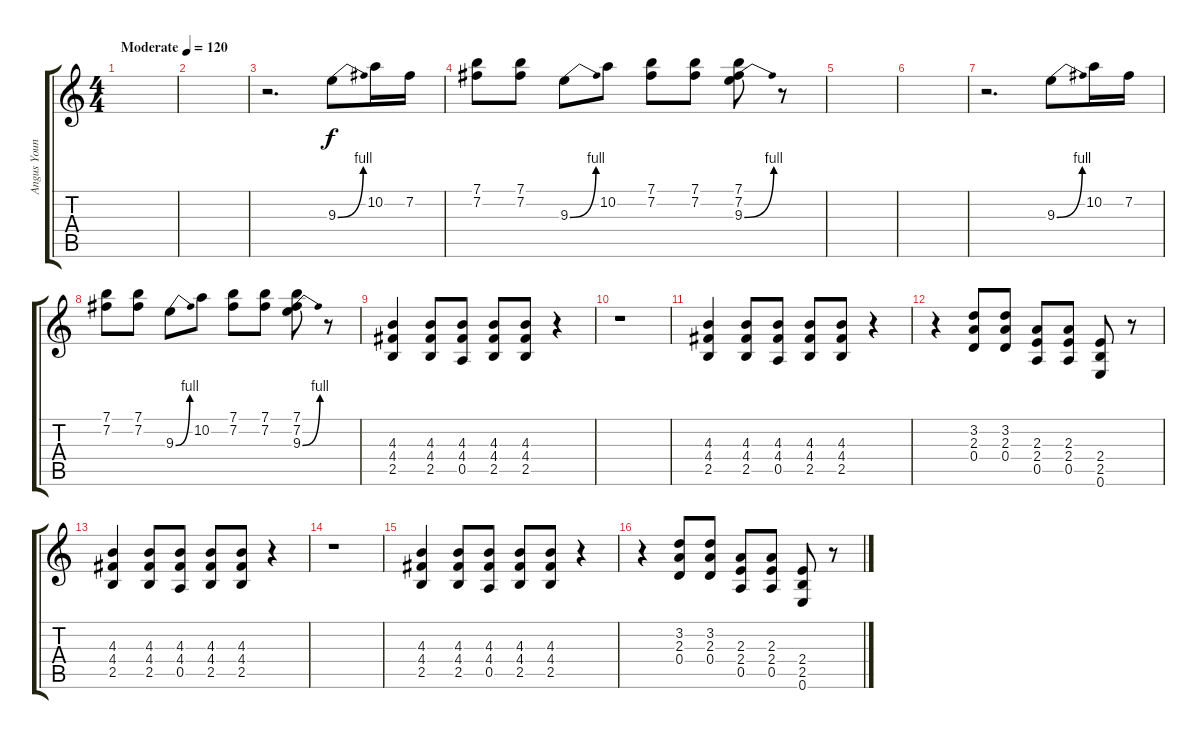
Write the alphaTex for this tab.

\track ("Angus Young - Lead Guitar" "Angus Youn") {instrument distortionguitar}
\staff {score tabs}
\tuning (E4 B3 G3 D3 A2 E2) {hide}
\ts (4 4)
\tempo (120 "Moderate")
\clef g2
\ks c
|
|
r.2{d} 9.3{be (bend 0 0 60 4)}.8 10.2.16 7.2.16 |
(7.1 7.2).8 (7.1 7.2).8 9.3{be (bend 0 0 60 4)}.8 10.2.8 (7.1 7.2).8 (7.1 7.2).8 (7.1 7.2 9.3{be (bend 0 0 60 4)}).8 r.8 |
|
|
r.2{d} 9.3{be (bend 0 0 60 4)}.8 10.2.16 7.2.16 |
(7.1 7.2).8 (7.1 7.2).8 9.3{be (bend 0 0 60 4)}.8 10.2.8 (7.1 7.2).8 (7.1 7.2).8 (7.1 7.2 9.3{be (bend 0 0 60 4)}).8 r.8 |
(4.3 4.4 2.5).4 (4.3 4.4 2.5).8 (4.3 4.4 0.5).8 (4.3 4.4 2.5).8 (4.3 4.4 2.5).8 r.4 |
r.1 |
(4.3 4.4 2.5).4 (4.3 4.4 2.5).8 (4.3 4.4 0.5).8 (4.3 4.4 2.5).8 (4.3 4.4 2.5).8 r.4 |
r.4 (3.2 2.3 0.4).8 (3.2 2.3 0.4).8 (2.3 2.4 0.5).8 (2.3 2.4 0.5).8 (2.4 2.5 0.6).8 r.8 |
(4.3 4.4 2.5).4 (4.3 4.4 2.5).8 (4.3 4.4 0.5).8 (4.3 4.4 2.5).8 (4.3 4.4 2.5).8 r.4 |
r.1 |
(4.3 4.4 2.5).4 (4.3 4.4 2.5).8 (4.3 4.4 0.5).8 (4.3 4.4 2.5).8 (4.3 4.4 2.5).8 r.4 |
r.4 (3.2 2.3 0.4).8 (3.2 2.3 0.4).8 (2.3 2.4 0.5).8 (2.3 2.4 0.5).8 (2.4 2.5 0.6).8 r.8
